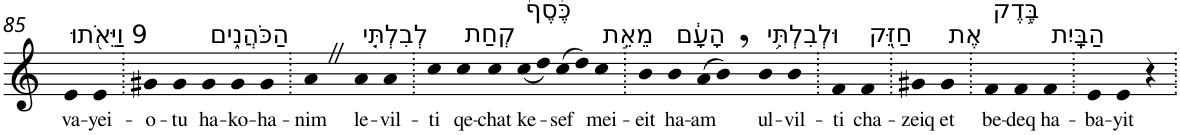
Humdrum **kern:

**kern	**text
*part1	*part1
*staff1	*staff1
*I"Piano	*
*I'Pno	*
!!LO:PB:g=z
*clefG2	*
*k[]	*
=85	=85
!LO:TX:a:t=9 וַיֵּאֹ֖תוּ	!
!	!LO:LY:b
4e	va-
!	!LO:LY:b
4e	-yei-
=86.	=86.
!	!LO:LY:b
4g#X	-o-
!	!LO:LY:b
4g#	-tu
!LO:TX:a:t=הַכֹּהֲנִ֑ים	!
!	!LO:LY:b
4g#	ha-
!	!LO:LY:b
4g#	-ko-
!	!LO:LY:b
4g#	-ha-
=87.	=87.
!	!LO:LY:b
4aZ	-nim
!LO:TX:a:t=לְבִלְתִּ֤י	!
!	!LO:LY:b
4a	le-
!	!LO:LY:b
4a	-vil-
=88.	=88.
!	!LO:LY:b
4cc	-ti
!LO:TX:a:t=קְחַת	!
!	!LO:LY:b
4cc	qe-
!	!LO:LY:b
4cc	-chat
!LO:TX:a:t=כֶּ֙סֶף֙	!
!	!LO:LY:b
(<8cc	ke-
8dd)	.
!	!LO:LY:b
(>8cc	-sef
8dd)	.
!LO:TX:a:t=מֵאֵ֣ת	!
!	!LO:LY:b
4cc	mei-
=89.	=89.
!	!LO:LY:b
4b	-eit
!LO:TX:a:t=הָעָ֔ם	!
!	!LO:LY:b
4b	ha-
!	!LO:LY:b
(>8a	-am
8b,)	.
!LO:TX:a:t=וּלְבִלְתִּ֥י	!
!	!LO:LY:b
4b	ul-
!	!LO:LY:b
4b	-vil-
=90.	=90.
!	!LO:LY:b
4f	-ti
!LO:TX:a:t=חַזֵּ֖ק	!
!	!LO:LY:b
4f	cha-
=91.	=91.
!	!LO:LY:b
4g#X	-zeiq
!LO:TX:a:t=אֶת	!
!	!LO:LY:b
4g#	et
=92.	=92.
!LO:TX:a:t=בֶּ֥דֶק	!
!	!LO:LY:b
4f	be-
!	!LO:LY:b
4f	-deq
!LO:TX:a:t=הַבָּֽיִת	!
!	!LO:LY:b
4f	ha-
=93.	=93.
!	!LO:LY:b
4e	-ba-
!	!LO:LY:b
4e	-yit
4r	.
=.	=.
*-	*-
